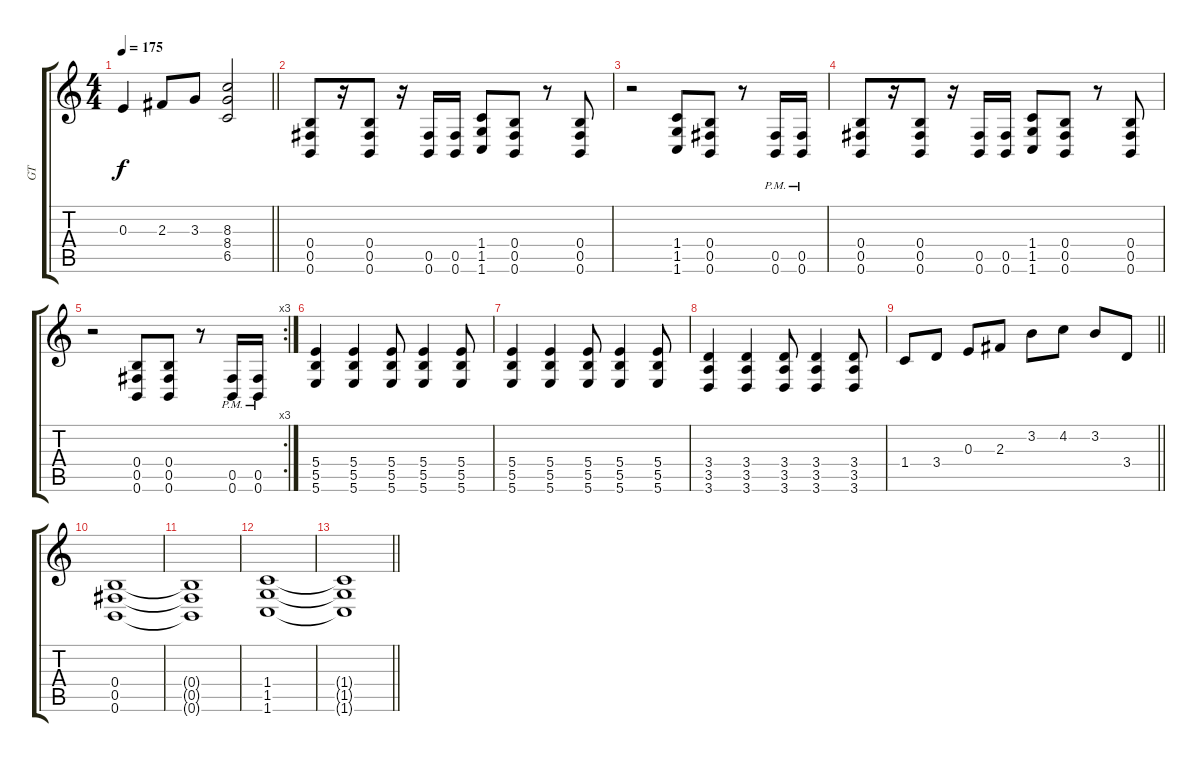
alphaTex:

\track ("GT" "GT") {instrument distortionguitar}
\staff {score tabs}
\tuning (Db4 Ab3 E3 B2 Gb2 B1) {hide}
\ts (4 4)
\tempo 175
\clef g2
\barLineRight lightlight
\ks c
0.3.4{dy f} 2.3.8 3.3.8 (8.3 8.4 6.5).2 |
(0.4 0.5 0.6).8 r.16 (0.4 0.5 0.6).8 r.16 (0.5 0.6).16 (0.5 0.6).16 (1.4 1.5 1.6).8 (0.4 0.5 0.6).8 r.8 (0.4 0.5 0.6).8 |
r.2 (1.4 1.5 1.6).8 (0.4 0.5 0.6).8 r.8 (0.5{pm} 0.6{pm}).16 (0.5{pm} 0.6{pm}).16 |
(0.4 0.5 0.6).8 r.16 (0.4 0.5 0.6).8 r.16 (0.5 0.6).16 (0.5 0.6).16 (1.4 1.5 1.6).8 (0.4 0.5 0.6).8 r.8 (0.4 0.5 0.6).8 |
\rc 3
r.2 (0.4 0.5 0.6).8 (0.4 0.5 0.6).8 r.8 (0.5{pm} 0.6{pm}).16 (0.5{pm} 0.6{pm}).16 |
(5.4 5.5 5.6).4 (5.4 5.5 5.6).4 (5.4 5.5 5.6).8 (5.4 5.5 5.6).4 (5.4 5.5 5.6).8 |
(5.4 5.5 5.6).4 (5.4 5.5 5.6).4 (5.4 5.5 5.6).8 (5.4 5.5 5.6).4 (5.4 5.5 5.6).8 |
(3.4 3.5 3.6).4 (3.4 3.5 3.6).4 (3.4 3.5 3.6).8 (3.4 3.5 3.6).4 (3.4 3.5 3.6).8 |
\barLineRight lightlight
1.4.8 3.4.8 0.3.8 2.3.8 3.2.8 4.2.8 3.2.8 3.4.8 |
(0.4 0.5 0.6).1 |
(0.4{t} 0.5{t} 0.6{t}).1 |
(1.4 1.5 1.6).1 |
\barLineRight lightlight
(1.4{t} 1.5{t} 1.6{t}).1
